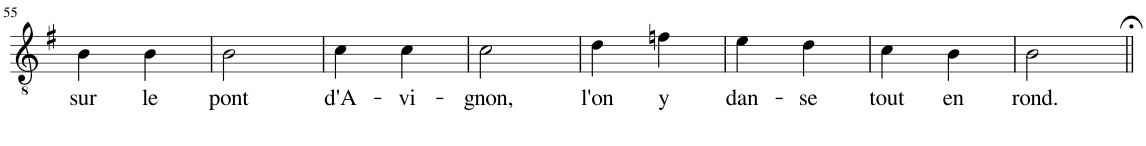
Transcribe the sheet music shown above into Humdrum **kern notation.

**kern	**text
*part1	*part1
*staff1	*staff1
*I"Tenor	*
!!LO:PB:g=z
*clefGv2	*
*k[f#]	*
*M2/4	*
=55	=55
!	!LO:LY:b
4B\	sur
!	!LO:LY:b
4B\	le
=56	=56
!	!LO:LY:b
2B\	pont
=57	=57
!	!LO:LY:b
4c\	d'A-
!	!LO:LY:b
4c\	-vi-
=58	=58
!	!LO:LY:b
2c\	-gnon,
=59	=59
!	!LO:LY:b
4d\	l'on
!	!LO:LY:b
4fn\	y
=60	=60
!	!LO:LY:b
4e\	dan-
!	!LO:LY:b
4d\	-se
=61	=61
!	!LO:LY:b
4c\	tout
!	!LO:LY:b
4B\	en
=62	=62
!	!LO:LY:b
2B;<\	rond.
=||	=||
*-	*-
